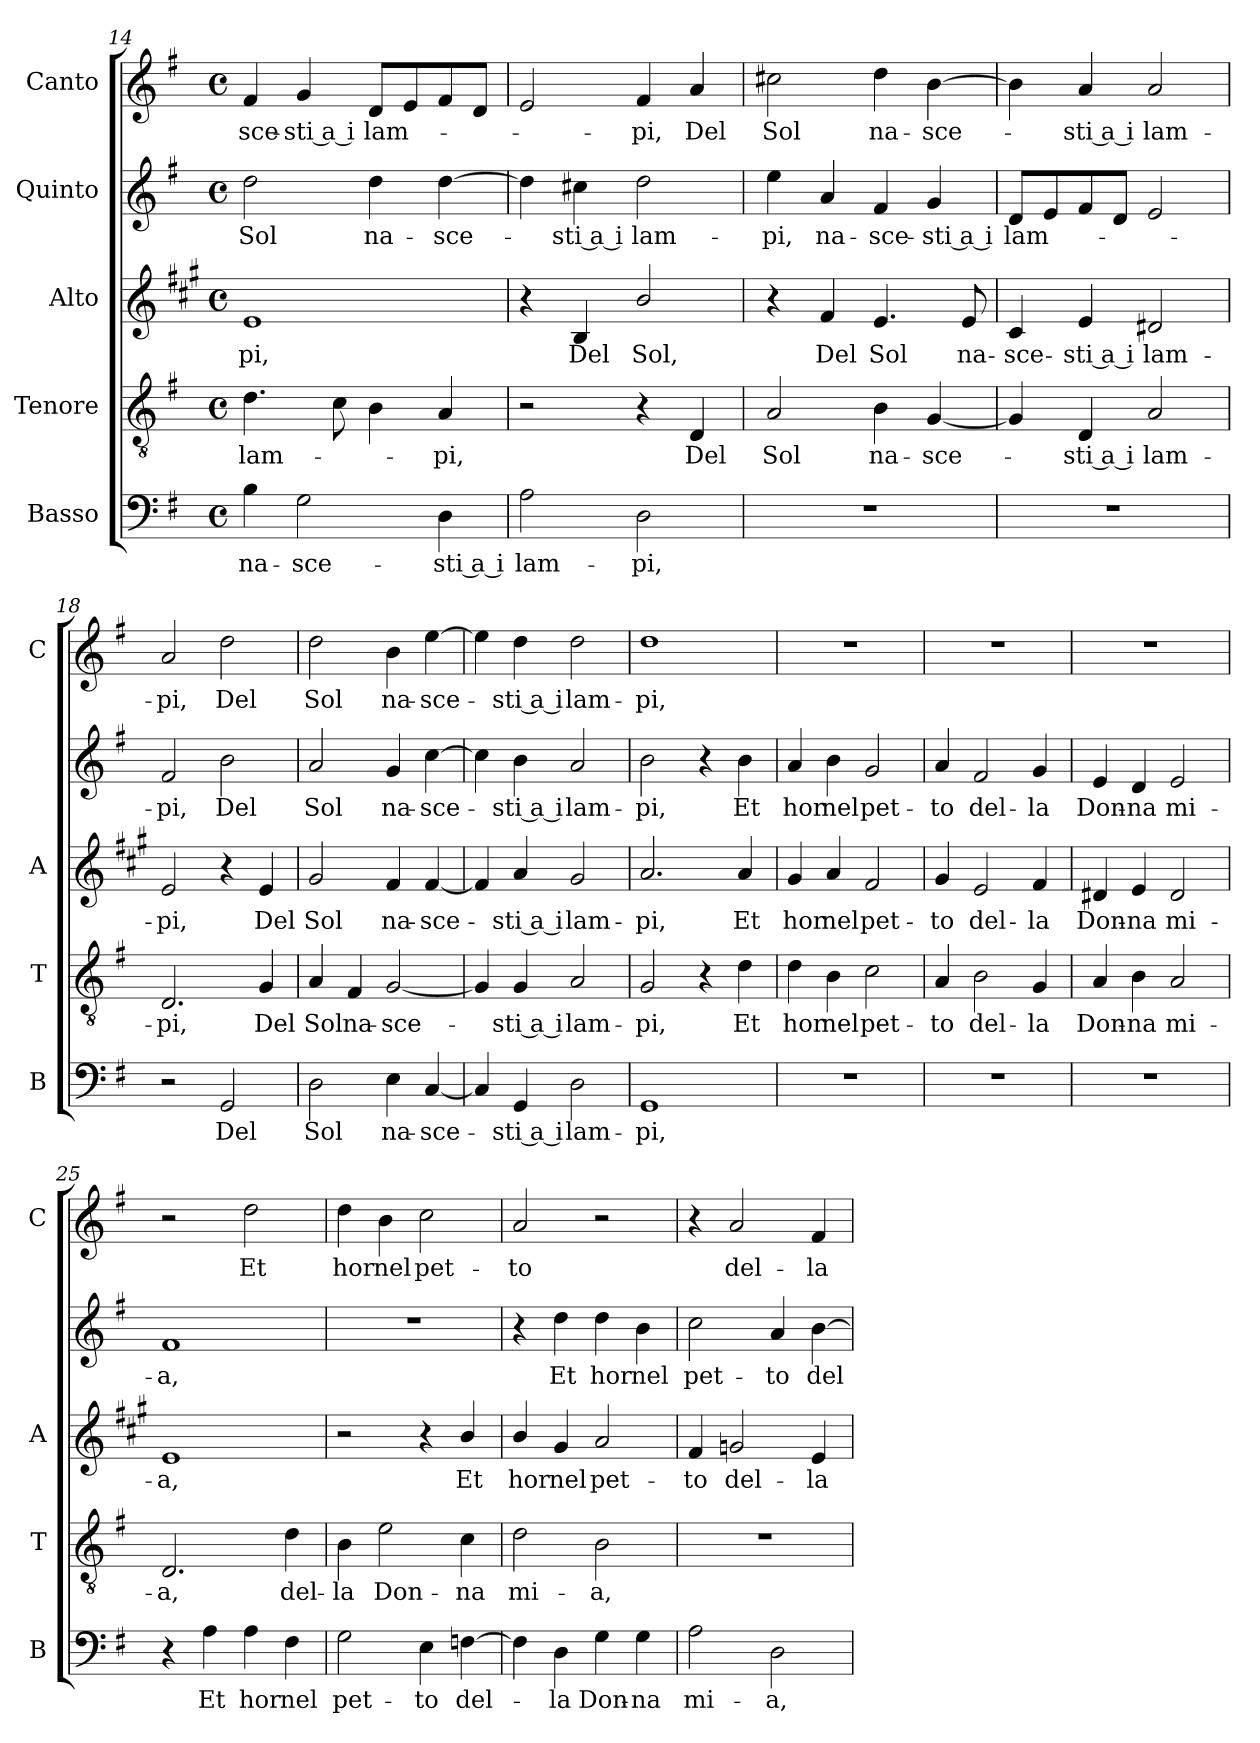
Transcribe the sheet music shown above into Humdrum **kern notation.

**kern	**text	**kern	**text	**kern	**text	**kern	**text	**kern	**text
*part5	*part5	*part4	*part4	*part3	*part3	*part2	*part2	*part1	*part1
*staff5	*staff5	*staff4	*staff4	*staff3	*staff3	*staff2	*staff2	*staff1	*staff1
*I"Basso	*	*I"Tenore	*	*I"Alto	*	*I"Quinto	*	*I"Canto	*
*I'B	*	*I'T	*	*I'A	*	*	*	*I'C	*
*clefF4	*	*clefGv2	*	*clefG2	*	*clefG2	*	*clefG2	*
*	*	*	*	*ITrd1c2	*	*	*	*	*
*k[f#]	*	*k[f#]	*	*k[f#]	*	*k[f#]	*	*k[f#]	*
*G:	*	*G:	*	*G:	*	*G:	*	*G:	*
*M4/4	*	*M4/4	*	*M4/4	*	*M4/4	*	*M4/4	*
*met(c)	*	*met(c)	*	*met(c)	*	*met(c)	*	*met(c)	*
=14	=14	=14	=14	=14	=14	=14	=14	=14	=14
!	!LO:LY:b	!	!LO:LY:b	!	!LO:LY:b	!	!LO:LY:b	!	!LO:LY:b
4B\	na-	4.d\	lam-	1d	-pi,	2dd\	Sol	4f#/	-sce-
!	!LO:LY:b	!	!	!	!	!	!	!	!LO:LY:b
2G\	-sce-	.	.	.	.	.	.	4g/	-sti a i
.	.	8c\	.	.	.	.	.	.	.
!	!	!	!	!	!	!	!LO:LY:b	!	!LO:LY:b
.	.	4B\	.	.	.	4dd\	na-	8d/L	lam-
.	.	.	.	.	.	.	.	8e/	.
!	!LO:LY:b	!	!LO:LY:b	!	!	!	!LO:LY:b	!	!
4D\	-sti a i	4A/	-pi,	.	.	[4dd\	-sce-	8f#/	.
.	.	.	.	.	.	.	.	8d/J	.
=15	=15	=15	=15	=15	=15	=15	=15	=15	=15
!	!LO:LY:b	!	!	!	!	!	!	!	!
2A\	lam-	2r	.	4r	.	4dd\]	.	2e/	.
!	!	!	!	!	!LO:LY:b	!	!LO:LY:b	!	!
.	.	.	.	4A/	Del	4cc#X\	-sti a i	.	.
!	!LO:LY:b	!	!	!	!LO:LY:b	!	!LO:LY:b	!	!LO:LY:b
2D\	-pi,	4r	.	2a/	Sol,	2dd\	lam-	4f#/	-pi,
!	!	!	!LO:LY:b	!	!	!	!	!	!LO:LY:b
.	.	4D/	Del	.	.	.	.	4a/	Del
=16	=16	=16	=16	=16	=16	=16	=16	=16	=16
!	!	!	!LO:LY:b	!	!	!	!LO:LY:b	!	!LO:LY:b
1r	.	2A/	Sol	4r	.	4ee\	-pi,	2cc#X\	Sol
!	!	!	!	!	!LO:LY:b	!	!LO:LY:b	!	!
.	.	.	.	4e/	Del	4a/	na-	.	.
!	!	!	!LO:LY:b	!	!LO:LY:b	!	!LO:LY:b	!	!LO:LY:b
.	.	4B\	na-	4.d/	Sol	4f#/	-sce-	4dd\	na-
!	!	!	!LO:LY:b	!	!	!	!LO:LY:b	!	!LO:LY:b
.	.	[4G/	-sce-	.	.	4g/	-sti a i	[4b\	-sce-
!	!	!	!	!	!LO:LY:b	!	!	!	!
.	.	.	.	8d/	na-	.	.	.	.
=17	=17	=17	=17	=17	=17	=17	=17	=17	=17
!	!	!	!	!	!LO:LY:b	!	!LO:LY:b	!	!
1r	.	4G/]	.	4B/	-sce-	8d/L	lam-	4b\]	.
.	.	.	.	.	.	8e/	.	.	.
!	!	!	!LO:LY:b	!	!LO:LY:b	!	!	!	!LO:LY:b
.	.	4D/	-sti a i	4d/	-sti a i	8f#/	.	4a/	-sti a i
.	.	.	.	.	.	8d/J	.	.	.
!	!	!	!LO:LY:b	!	!LO:LY:b	!	!	!	!LO:LY:b
.	.	2A/	lam-	2c#X/	lam-	2e/	.	2a/	lam-
=18	=18	=18	=18	=18	=18	=18	=18	=18	=18
!	!	!	!LO:LY:b	!	!LO:LY:b	!	!LO:LY:b	!	!LO:LY:b
2r	.	2.D/	-pi,	2d/	-pi,	2f#/	-pi,	2a/	-pi,
!	!LO:LY:b	!	!	!	!	!	!LO:LY:b	!	!LO:LY:b
2GG/	Del	.	.	4r	.	2b\	Del	2dd\	Del
!	!	!	!LO:LY:b	!	!LO:LY:b	!	!	!	!
.	.	4G/	Del	4d/	Del	.	.	.	.
!!LO:PB:g=z
=19	=19	=19	=19	=19	=19	=19	=19	=19	=19
!	!LO:LY:b	!	!LO:LY:b	!	!LO:LY:b	!	!LO:LY:b	!	!LO:LY:b
2D\	Sol	4A/	Sol	2f#/	Sol	2a/	Sol	2dd\	Sol
!	!	!	!LO:LY:b	!	!	!	!	!	!
.	.	4F#/	na-	.	.	.	.	.	.
!	!LO:LY:b	!	!LO:LY:b	!	!LO:LY:b	!	!LO:LY:b	!	!LO:LY:b
4E\	na-	[2G/	-sce-	4e/	na-	4g/	na-	4b\	na-
!	!LO:LY:b	!	!	!	!LO:LY:b	!	!LO:LY:b	!	!LO:LY:b
[4C/	-sce-	.	.	[4e/	-sce-	[4cc\	-sce-	[4ee\	-sce-
=20	=20	=20	=20	=20	=20	=20	=20	=20	=20
4C/]	.	4G/]	.	4e/]	.	4cc\]	.	4ee\]	.
!	!LO:LY:b	!	!LO:LY:b	!	!LO:LY:b	!	!LO:LY:b	!	!LO:LY:b
4GG/	-sti a i	4G/	-sti a i	4g/	-sti a i	4b\	-sti a i	4dd\	-sti a i
!	!LO:LY:b	!	!LO:LY:b	!	!LO:LY:b	!	!LO:LY:b	!	!LO:LY:b
2D\	lam-	2A/	lam-	2f#/	lam-	2a/	lam-	2dd\	lam-
=21	=21	=21	=21	=21	=21	=21	=21	=21	=21
!	!LO:LY:b	!	!LO:LY:b	!	!LO:LY:b	!	!LO:LY:b	!	!LO:LY:b
1GG	-pi,	2G/	-pi,	2.g/	-pi,	2b\	-pi,	1dd	-pi,
.	.	4r	.	.	.	4r	.	.	.
!	!	!	!LO:LY:b	!	!LO:LY:b	!	!LO:LY:b	!	!
.	.	4d\	Et	4g/	Et	4b\	Et	.	.
=22	=22	=22	=22	=22	=22	=22	=22	=22	=22
!	!	!	!LO:LY:b	!	!LO:LY:b	!	!LO:LY:b	!	!
1r	.	4d\	hor	4f#/	hor	4a/	hor	1r	.
!	!	!	!LO:LY:b	!	!LO:LY:b	!	!LO:LY:b	!	!
.	.	4B\	nel	4g/	nel	4b\	nel	.	.
!	!	!	!LO:LY:b	!	!LO:LY:b	!	!LO:LY:b	!	!
.	.	2c\	pet-	2e/	pet-	2g/	pet-	.	.
=23	=23	=23	=23	=23	=23	=23	=23	=23	=23
!	!	!	!LO:LY:b	!	!LO:LY:b	!	!LO:LY:b	!	!
1r	.	4A/	-to	4f#/	-to	4a/	-to	1r	.
!	!	!	!LO:LY:b	!	!LO:LY:b	!	!LO:LY:b	!	!
.	.	2B\	del-	2d/	del-	2f#/	del-	.	.
!	!	!	!LO:LY:b	!	!LO:LY:b	!	!LO:LY:b	!	!
.	.	4G/	-la	4e/	-la	4g/	-la	.	.
=24	=24	=24	=24	=24	=24	=24	=24	=24	=24
!	!	!	!LO:LY:b	!	!LO:LY:b	!	!LO:LY:b	!	!
1r	.	4A/	Don-	4c#X/	Don-	4e/	Don-	1r	.
!	!	!	!LO:LY:b	!	!LO:LY:b	!	!LO:LY:b	!	!
.	.	4B\	-na	4d/	-na	4d/	-na	.	.
!	!	!	!LO:LY:b	!	!LO:LY:b	!	!LO:LY:b	!	!
.	.	2A/	mi-	2c#/	mi-	2e/	mi-	.	.
=25	=25	=25	=25	=25	=25	=25	=25	=25	=25
!	!	!	!LO:LY:b	!	!LO:LY:b	!	!LO:LY:b	!	!
4r	.	2.D/	-a,	1d	-a,	1f#	-a,	2r	.
!	!LO:LY:b	!	!	!	!	!	!	!	!
4A\	Et	.	.	.	.	.	.	.	.
!	!LO:LY:b	!	!	!	!	!	!	!	!LO:LY:b
4A\	hor	.	.	.	.	.	.	2dd\	Et
!	!LO:LY:b	!	!LO:LY:b	!	!	!	!	!	!
4F#\	nel	4d\	del-	.	.	.	.	.	.
=26	=26	=26	=26	=26	=26	=26	=26	=26	=26
!	!LO:LY:b	!	!LO:LY:b	!	!	!	!	!	!LO:LY:b
2G\	pet-	4B\	-la	2r	.	1r	.	4dd\	hor
!	!	!	!LO:LY:b	!	!	!	!	!	!LO:LY:b
.	.	2e\	Don-	.	.	.	.	4b\	nel
!	!LO:LY:b	!	!	!	!	!	!	!	!LO:LY:b
4E\	-to	.	.	4r	.	.	.	2cc\	pet-
!	!LO:LY:b	!	!LO:LY:b	!	!LO:LY:b	!	!	!	!
[4Fn\	del-	4c\	-na	4a/	Et	.	.	.	.
!!LO:LB:g=z
=27	=27	=27	=27	=27	=27	=27	=27	=27	=27
!	!	!	!LO:LY:b	!	!LO:LY:b	!	!	!	!LO:LY:b
4F\]	.	2d\	mi-	4a/	hor	4r	.	2a/	-to
!	!LO:LY:b	!	!	!	!LO:LY:b	!	!LO:LY:b	!	!
4D\	-la	.	.	4f#/	nel	4dd\	Et	.	.
!	!LO:LY:b	!	!LO:LY:b	!	!LO:LY:b	!	!LO:LY:b	!	!
4G\	Don-	2B\	-a,	2g/	pet-	4dd\	hor	2r	.
!	!LO:LY:b	!	!	!	!	!	!LO:LY:b	!	!
4G\	-na	.	.	.	.	4b\	nel	.	.
=28	=28	=28	=28	=28	=28	=28	=28	=28	=28
!	!LO:LY:b	!	!	!	!LO:LY:b	!	!LO:LY:b	!	!
2A\	mi-	1r	.	4e/	-to	2cc\	pet-	4r	.
!	!	!	!	!	!LO:LY:b	!	!	!	!LO:LY:b
.	.	.	.	2fn/	del-	.	.	2a/	del-
!	!LO:LY:b	!	!	!	!	!	!LO:LY:b	!	!
2D\	-a,	.	.	.	.	4a/	-to	.	.
!	!	!	!	!	!LO:LY:b	!	!LO:LY:b	!	!LO:LY:b
.	.	.	.	4d/	-la	[4b\	del-	4f#/	-la
=	=	=	=	=	=	=	=	=	=
*-	*-	*-	*-	*-	*-	*-	*-	*-	*-
